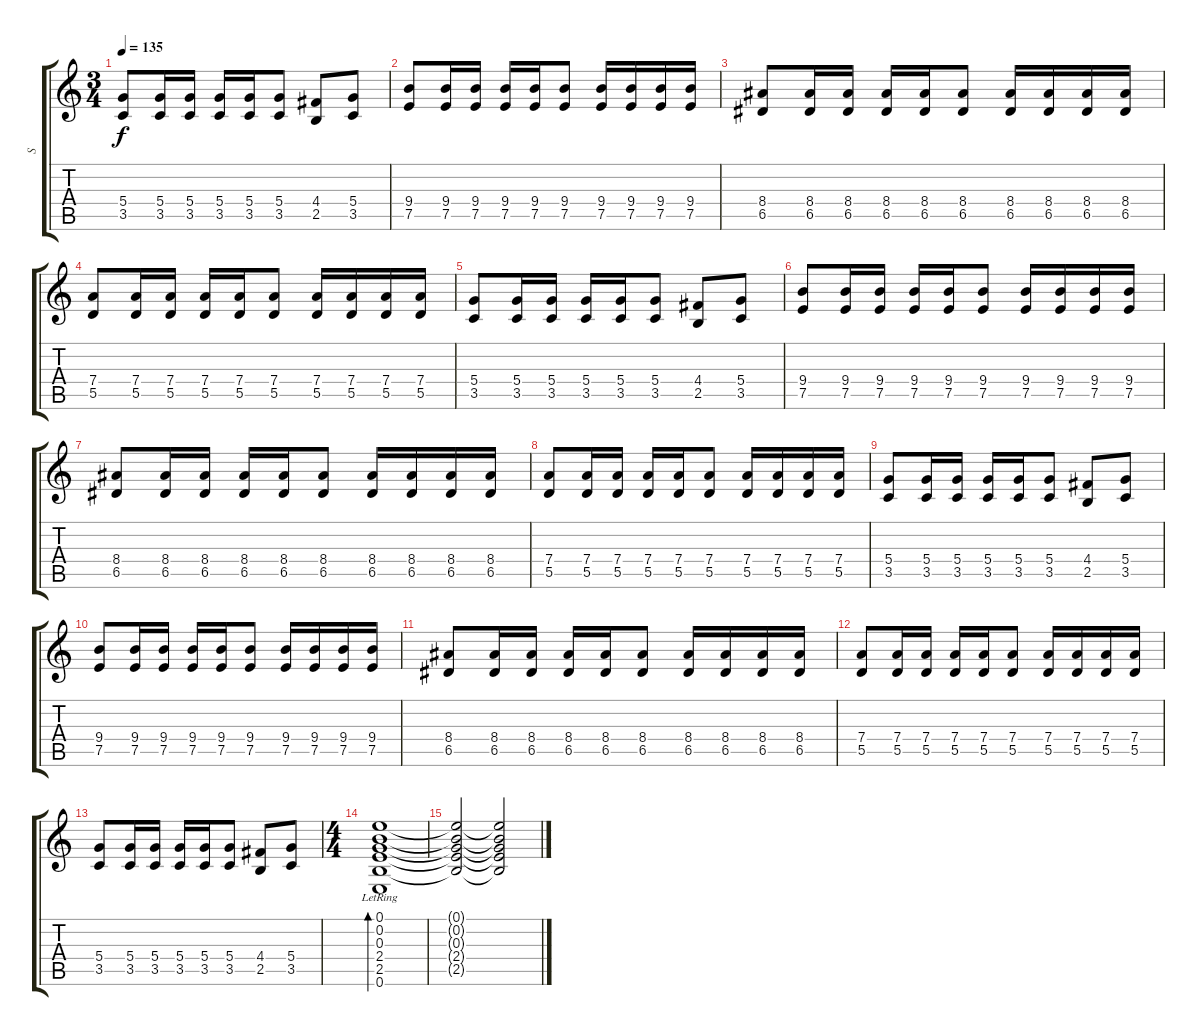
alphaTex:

\track ("S" "S") {instrument overdrivenguitar}
\staff {score tabs}
\tuning (E4 B3 G3 D3 A2 E2) {hide}
\ts (3 4)
\tempo 135
\clef g2
\ks c
(5.4 3.5).8{dy f} (5.4 3.5).16 (5.4 3.5).16 (5.4 3.5).16 (5.4 3.5).16 (5.4 3.5).8 (4.4 2.5).8 (5.4 3.5).8 |
(9.4 7.5).8 (9.4 7.5).16 (9.4 7.5).16 (9.4 7.5).16 (9.4 7.5).16 (9.4 7.5).8 (9.4 7.5).16 (9.4 7.5).16 (9.4 7.5).16 (9.4 7.5).16 |
(8.4 6.5).8 (8.4 6.5).16 (8.4 6.5).16 (8.4 6.5).16 (8.4 6.5).16 (8.4 6.5).8 (8.4 6.5).16 (8.4 6.5).16 (8.4 6.5).16 (8.4 6.5).16 |
(7.4 5.5).8 (7.4 5.5).16 (7.4 5.5).16 (7.4 5.5).16 (7.4 5.5).16 (7.4 5.5).8 (7.4 5.5).16 (7.4 5.5).16 (7.4 5.5).16 (7.4 5.5).16 |
(5.4 3.5).8 (5.4 3.5).16 (5.4 3.5).16 (5.4 3.5).16 (5.4 3.5).16 (5.4 3.5).8 (4.4 2.5).8 (5.4 3.5).8 |
(9.4 7.5).8 (9.4 7.5).16 (9.4 7.5).16 (9.4 7.5).16 (9.4 7.5).16 (9.4 7.5).8 (9.4 7.5).16 (9.4 7.5).16 (9.4 7.5).16 (9.4 7.5).16 |
(8.4 6.5).8 (8.4 6.5).16 (8.4 6.5).16 (8.4 6.5).16 (8.4 6.5).16 (8.4 6.5).8 (8.4 6.5).16 (8.4 6.5).16 (8.4 6.5).16 (8.4 6.5).16 |
(7.4 5.5).8 (7.4 5.5).16 (7.4 5.5).16 (7.4 5.5).16 (7.4 5.5).16 (7.4 5.5).8 (7.4 5.5).16 (7.4 5.5).16 (7.4 5.5).16 (7.4 5.5).16 |
(5.4 3.5).8 (5.4 3.5).16 (5.4 3.5).16 (5.4 3.5).16 (5.4 3.5).16 (5.4 3.5).8 (4.4 2.5).8 (5.4 3.5).8 |
(9.4 7.5).8 (9.4 7.5).16 (9.4 7.5).16 (9.4 7.5).16 (9.4 7.5).16 (9.4 7.5).8 (9.4 7.5).16 (9.4 7.5).16 (9.4 7.5).16 (9.4 7.5).16 |
(8.4 6.5).8 (8.4 6.5).16 (8.4 6.5).16 (8.4 6.5).16 (8.4 6.5).16 (8.4 6.5).8 (8.4 6.5).16 (8.4 6.5).16 (8.4 6.5).16 (8.4 6.5).16 |
(7.4 5.5).8 (7.4 5.5).16 (7.4 5.5).16 (7.4 5.5).16 (7.4 5.5).16 (7.4 5.5).8 (7.4 5.5).16 (7.4 5.5).16 (7.4 5.5).16 (7.4 5.5).16 |
(5.4 3.5).8 (5.4 3.5).16 (5.4 3.5).16 (5.4 3.5).16 (5.4 3.5).16 (5.4 3.5).8 (4.4 2.5).8 (5.4 3.5).8 |
\ts (4 4)
(0.1{lr} 0.2{lr} 0.3{lr} 2.4{lr} 2.5{lr} 0.6{lr}).1{bd 480} |
(0.1{t} 0.2{t} 0.3{t} 2.4{t} 2.5{t}).2 (0.1{t} 0.2{t} 0.3{t} 2.4{t} 2.5{t}).2
